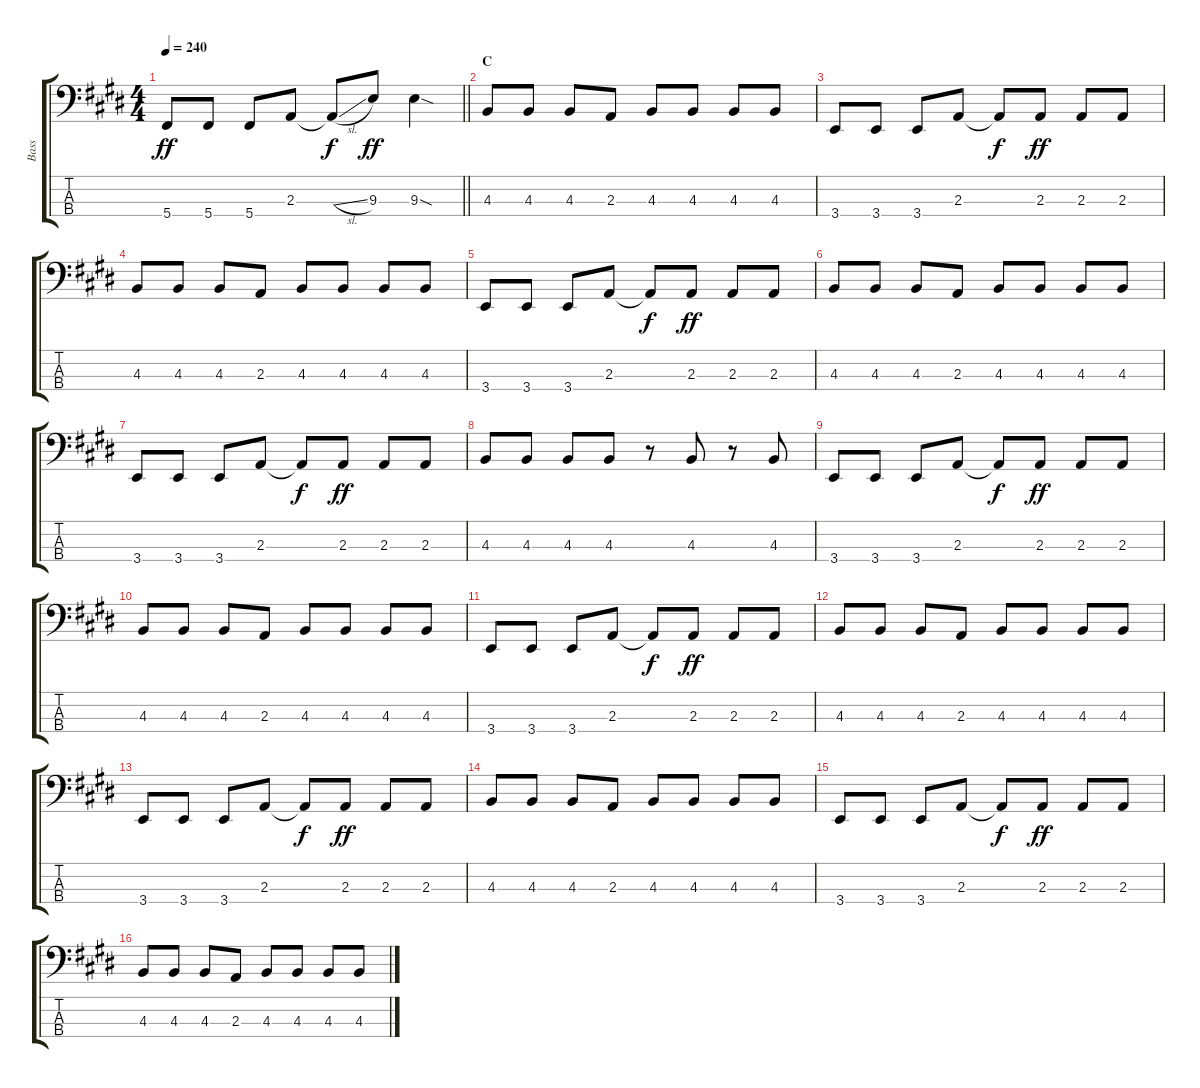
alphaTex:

\track ("Bass" "Bass") {instrument electricbasspick}
\staff {score tabs}
\tuning (F2 C2 G1 Db1) {hide}
\ts (4 4)
\tempo 240
\clef f4
\barLineRight lightlight
\ks e
5.4.8{dy ff} 5.4.8 5.4.8 2.3.8 2.3{sl t}.8{dy f} 9.3.8{dy ff} 9.3{sod}.4 |
\section ("" "C")
4.3.8 4.3.8 4.3.8 2.3.8 4.3.8 4.3.8 4.3.8 4.3.8 |
3.4.8 3.4.8 3.4.8 2.3.8 2.3{t}.8{dy f} 2.3.8{dy ff} 2.3.8 2.3.8 |
4.3.8 4.3.8 4.3.8 2.3.8 4.3.8 4.3.8 4.3.8 4.3.8 |
3.4.8 3.4.8 3.4.8 2.3.8 2.3{t}.8{dy f} 2.3.8{dy ff} 2.3.8 2.3.8 |
4.3.8 4.3.8 4.3.8 2.3.8 4.3.8 4.3.8 4.3.8 4.3.8 |
3.4.8 3.4.8 3.4.8 2.3.8 2.3{t}.8{dy f} 2.3.8{dy ff} 2.3.8 2.3.8 |
4.3.8 4.3.8 4.3.8 4.3.8 r.8 4.3.8 r.8 4.3.8 |
3.4.8 3.4.8 3.4.8 2.3.8 2.3{t}.8{dy f} 2.3.8{dy ff} 2.3.8 2.3.8 |
4.3.8 4.3.8 4.3.8 2.3.8 4.3.8 4.3.8 4.3.8 4.3.8 |
3.4.8 3.4.8 3.4.8 2.3.8 2.3{t}.8{dy f} 2.3.8{dy ff} 2.3.8 2.3.8 |
4.3.8 4.3.8 4.3.8 2.3.8 4.3.8 4.3.8 4.3.8 4.3.8 |
3.4.8 3.4.8 3.4.8 2.3.8 2.3{t}.8{dy f} 2.3.8{dy ff} 2.3.8 2.3.8 |
4.3.8 4.3.8 4.3.8 2.3.8 4.3.8 4.3.8 4.3.8 4.3.8 |
3.4.8 3.4.8 3.4.8 2.3.8 2.3{t}.8{dy f} 2.3.8{dy ff} 2.3.8 2.3.8 |
4.3.8 4.3.8 4.3.8 2.3.8 4.3.8 4.3.8 4.3.8 4.3.8
